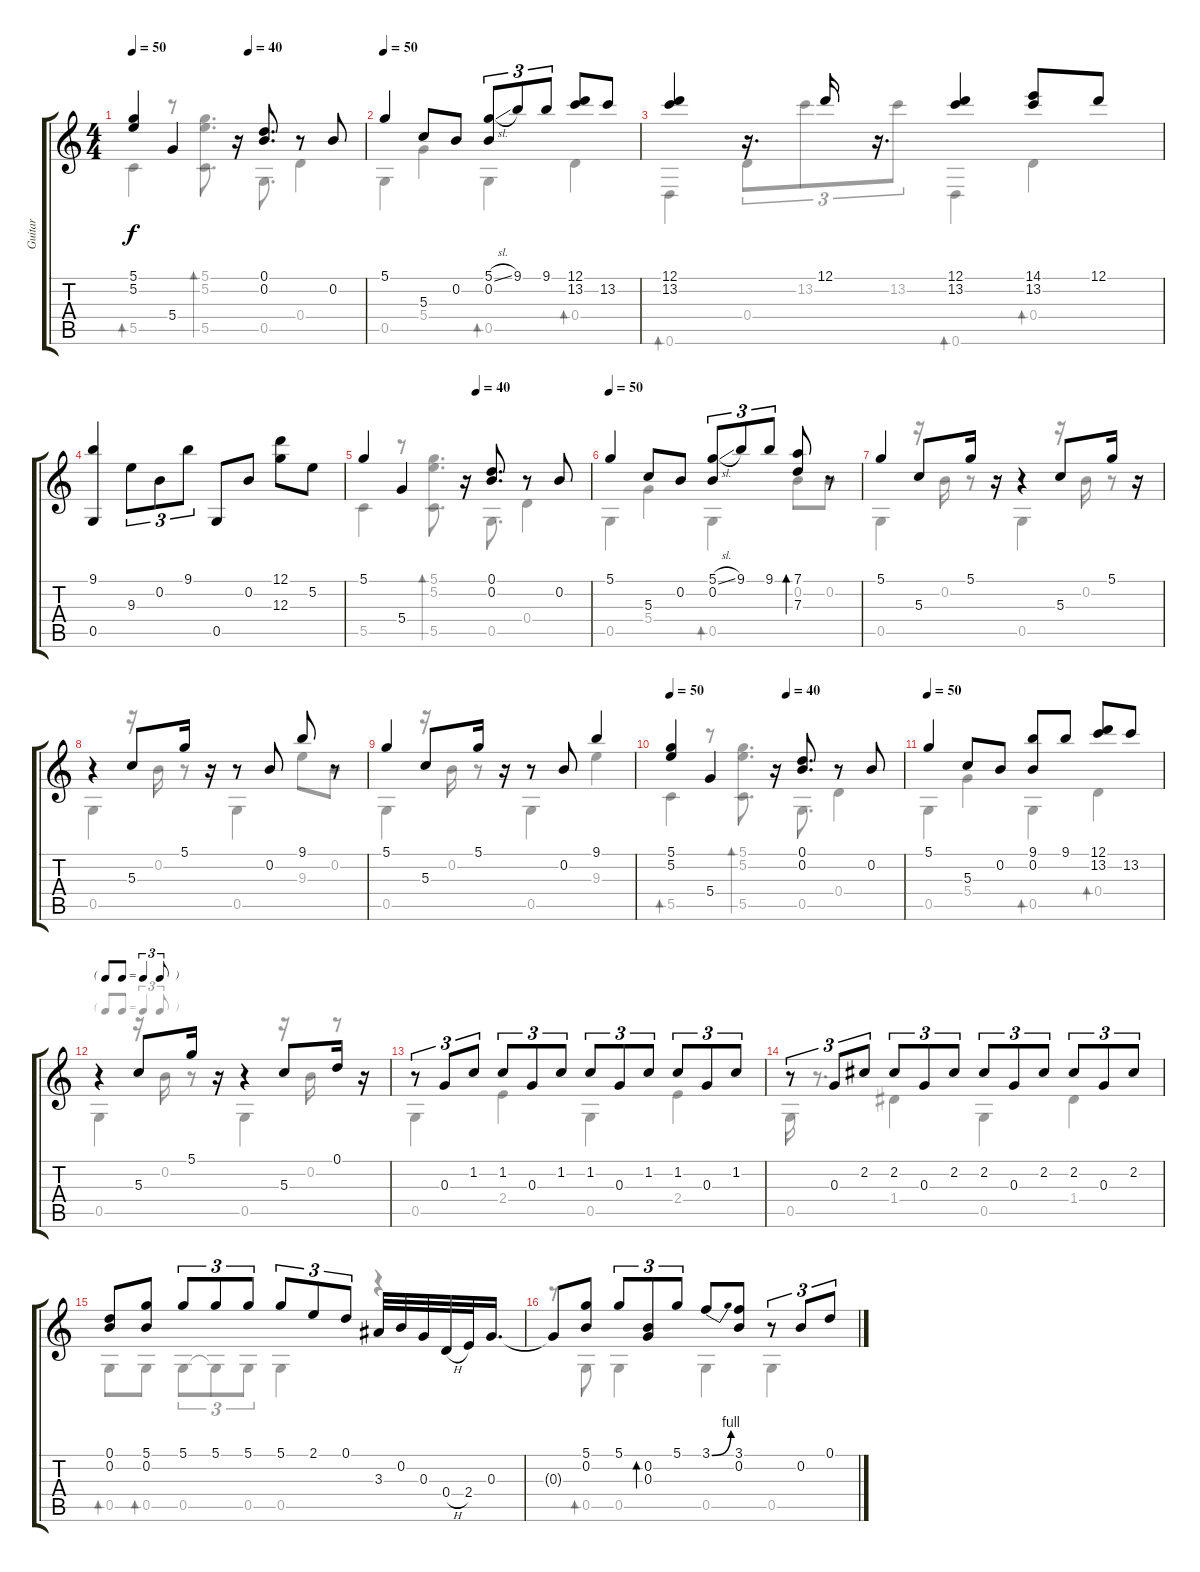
\track ("Guitar" "Guitar") {instrument acousticguitarsteel}
\staff {score tabs}
\tuning (D4 B3 G3 D3 G2 D2) {hide}
\voice
\ts (4 4)
\tempo (40 0.5)
\tempo 50
\clef g2
\ks c
(5.1 5.2).4{dy f} 5.4.4 r.16 (0.1 0.2).8{d} r.8 0.2.8 |
\tempo 50
5.1.4 5.3.8 0.2.8 (5.1{sl} 0.2).8{tu (3 2)} 9.1.8{tu (3 2)} 9.1.8{tu (3 2)} (12.1 13.2).8 13.2.8 |
(12.1 13.2).4 r.16{d} 12.1.16 r.16{d} (12.1 13.2).4 (14.1 13.2).8 12.1.8 |
(9.1 0.5).4 9.3.8{tu (3 2)} 0.2.8{tu (3 2)} 9.1.8{tu (3 2)} 0.5.8 0.2.8 (12.1 12.3).8 5.2.8 |
\tempo (40 0.5)
5.1.4 5.4.4 r.16 (0.1 0.2).8{d} r.8 0.2.8 |
\tempo 50
5.1.4 5.3.8 0.2.8 (5.1{sl} 0.2).8{tu (3 2)} 9.1.8{tu (3 2)} 9.1.8{tu (3 2)} (7.1 7.3).8{bd 30} r.8 |
5.1.4 5.3.8 5.1.16 r.16 r.4 5.3.8 5.1.16 r.16 |
r.4 5.3.8 5.1.16 r.16 r.8 0.2.8 9.1.8 r.8 |
5.1.4 5.3.8 5.1.16 r.16 r.8 0.2.8 9.1.4 |
\tempo 50
\tempo (40 0.5)
(5.1 5.2).4 5.4.4 r.16 (0.1 0.2).8{d} r.8 0.2.8 |
\tempo 50
5.1.4 5.3.8 0.2.8 (9.1 0.2).8 9.1.8 (12.1 13.2).8 13.2.8 |
\tf triplet8th
r.4 5.3.8 5.1.16 r.16 r.4 5.3.8 0.1.16 r.16 |
r.8{tu (3 2)} 0.3.8{tu (3 2)} 1.2.8{tu (3 2)} 1.2.8{tu (3 2)} 0.3.8{tu (3 2)} 1.2.8{tu (3 2)} 1.2.8{tu (3 2)} 0.3.8{tu (3 2)} 1.2.8{tu (3 2)} 1.2.8{tu (3 2)} 0.3.8{tu (3 2)} 1.2.8{tu (3 2)} |
r.8{tu (3 2)} 0.3.8{tu (3 2)} 2.2.8{tu (3 2)} 2.2.8{tu (3 2)} 0.3.8{tu (3 2)} 2.2.8{tu (3 2)} 2.2.8{tu (3 2)} 0.3.8{tu (3 2)} 2.2.8{tu (3 2)} 2.2.8{tu (3 2)} 0.3.8{tu (3 2)} 2.2.8{tu (3 2)} |
(0.1 0.2).8 (5.1 0.2).8 5.1.8{tu (3 2)} 5.1.8{tu (3 2)} 5.1.8{tu (3 2)} 5.1.8{tu (3 2)} 2.1.8{tu (3 2)} 0.1.8{tu (3 2)} 3.3.32 0.2.32 0.3.32 0.4{h}.32 2.4.32 0.3.16{d} |
0.3{t}.8 (5.1 0.2).8 5.1.8{tu (3 2)} (0.2 0.3).8{tu (3 2) bd 30} 5.1.8{tu (3 2)} 3.1{be (bend 0 0 60 4)}.8 (3.1 0.2).8 r.8{tu (3 2)} 0.2.8{tu (3 2)} 0.1.8{tu (3 2)}
\voice
\clef g2
\ottava regular
\simile none
\ks c
5.5.4{bd 30 dy f} r.8 (5.1 5.2 5.5).8{d bd 30} 0.5.8{d} 0.4.4 |
0.5.4 5.4.4 0.5.4{bd 30} 0.4.4{bd 30} |
0.6.4{bd 30} 0.4.8{tu (3 2)} 13.2.8{tu (3 2)} 13.2.8{tu (3 2)} 0.6.4{bd 30} 0.4.4{bd 30} |
|
5.5.4 r.8 (5.1 5.2 5.5).8{d bd 30} 0.5.8{d} 0.4.4 |
0.5.4 5.4.4 0.5.4{bd 30} 0.2.8 0.2.8 |
0.5.4 r.16 0.2.16 r.8 0.5.4 r.16 0.2.16 r.8 |
0.5.4 r.16 0.2.16 r.8 0.5.4 9.3.8 0.2.8 |
0.5.4 r.16 0.2.16 r.8 0.5.4 9.3.4 |
5.5.4{bd 30} r.8 (5.1 5.2 5.5).8{d bd 30} 0.5.8{d} 0.4.4 |
0.5.4 5.4.4 0.5.4{bd 30} 0.4.4{bd 30} |
0.5.4 r.16 0.2.16 r.8 0.5.4 r.16 0.2.16 r.8 |
0.5.4 2.4.4 0.5.4 2.4.4 |
0.5.16 r.8{d} 1.4.4 0.5.4 1.4.4 |
0.5.8{bd 30} 0.5.8{bd 30} 0.5.8{tu (3 2)} 0.5{t}.8{tu (3 2)} 0.5.8{tu (3 2)} 0.5.4 r.4 |
r.8 0.5.8{bd 30} 0.5.4 0.5.4 0.5.4
